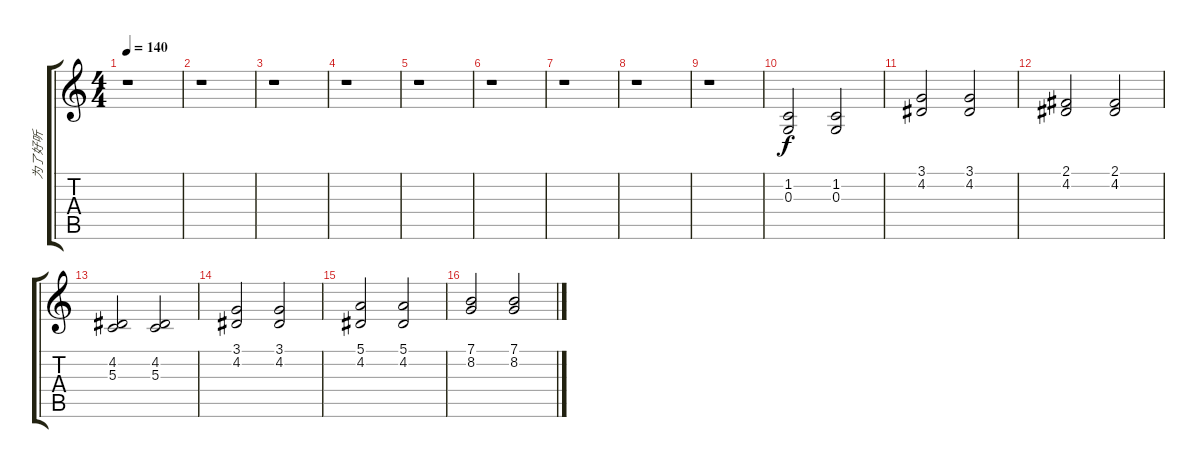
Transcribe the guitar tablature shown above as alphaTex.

\track ("为了好听" "为了好听") {instrument acousticgrandpiano}
\staff {score tabs}
\tuning (E4 B3 G3 D3 A2 E2) {hide}
\ts (4 4)
\tempo 140
\clef g2
\ks c
r.1{dy f} |
r.1 |
r.1 |
r.1 |
r.1 |
r.1 |
r.1 |
r.1 |
r.1 |
(1.2 0.3).2 (1.2 0.3).2 |
(3.1 4.2).2 (3.1 4.2).2 |
(2.1 4.2).2 (2.1 4.2).2 |
(4.2 5.3).2 (4.2 5.3).2 |
(3.1 4.2).2 (3.1 4.2).2{txt ""} |
(5.1 4.2).2 (5.1 4.2).2 |
(7.1 8.2).2 (7.1 8.2).2
